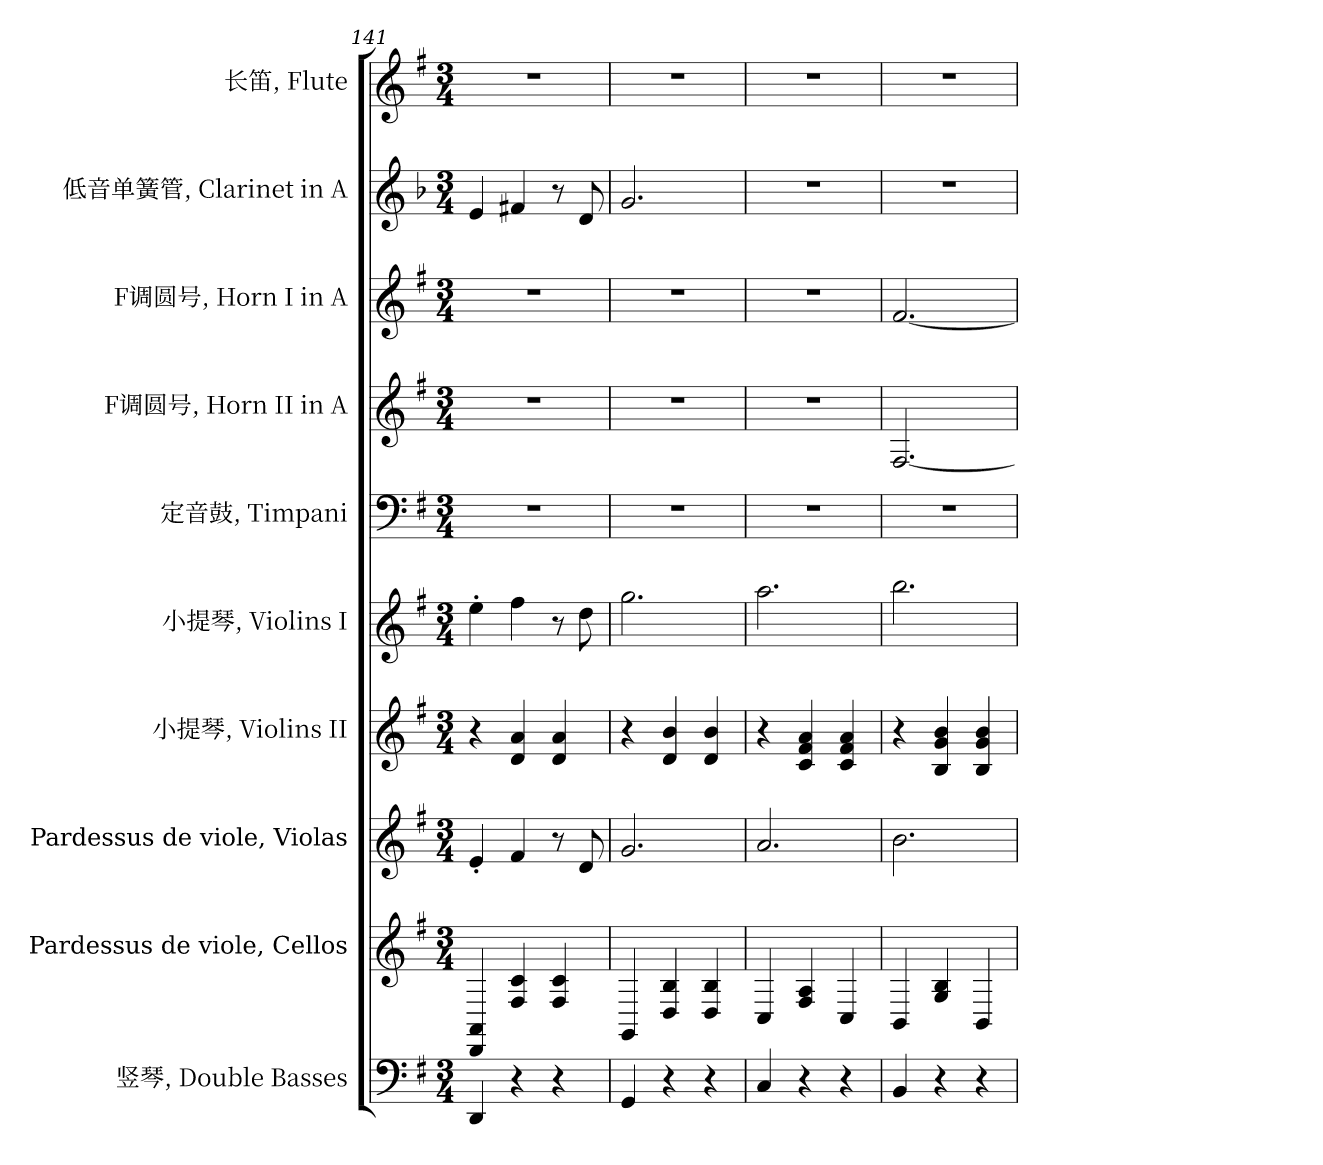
**kern	**kern	**kern	**kern	**kern	**kern	**kern	**kern	**kern	**kern
*part10	*part9	*part8	*part7	*part6	*part5	*part4	*part3	*part2	*part1
*staff10	*staff9	*staff8	*staff7	*staff6	*staff5	*staff4	*staff3	*staff2	*staff1
*I"竖琴, Double Basses	*I"Pardessus de viole, Cellos	*I"Pardessus de viole, Violas	*I"小提琴, Violins II	*I"小提琴, Violins I	*I"定音鼓, Timpani	*I"F调圆号, Horn II in A	*I"F调圆号, Horn I in A	*I"低音单簧管, Clarinet in A	*I"长笛, Flute
*	*I'Pds. v.	*I'Pds. v.	*I'Vln.	*I'Vln.	*I'Timp.	*I'F Hn.	*I'F Hn.	*	*I'Fl.
*clefF4	*clefG2	*clefG2	*clefG2	*clefG2	*clefF4	*clefG2	*clefG2	*clefG2	*clefG2
*	*	*	*	*	*	*ITrd4c7	*ITrd4c7	*ITrd8c14	*
*k[f#]	*k[f#]	*k[f#]	*k[f#]	*k[f#]	*k[f#]	*k[]	*k[]	*k[b-]	*k[f#]
*M3/4	*M3/4	*M3/4	*M3/4	*M3/4	*M3/4	*M3/4	*M3/4	*M3/4	*M3/4
=141	=141	=141	=141	=141	=141	=141	=141	=141	=141
4DD/	4DD/ 4AA/	4e'/	4r	4ee'\	2.r	2.r	2.r	4E/	2.r
4r	4F#/ 4c/	4f#/	4d/ 4a/	4ff#\	.	.	.	4F#X/	.
4r	4F#/ 4c/	8r	4d/ 4a/	8r	.	.	.	8r	.
.	.	8d/	.	8dd\	.	.	.	8D/	.
=142	=142	=142	=142	=142	=142	=142	=142	=142	=142
*	*	*	*	*	*	*	*	*	*MM152
4GG/	4GG/	2.g/	4r	2.gg\	2.r	2.r	2.r	2.G/	2.r
4r	4D/ 4B/	.	4d/ 4b/	.	.	.	.	.	.
4r	4D/ 4B/	.	4d/ 4b/	.	.	.	.	.	.
=143	=143	=143	=143	=143	=143	=143	=143	=143	=143
*	*	*	*	*	*	*	*	*	*MM154
4C/	4C/	2.a/	4r	2.aa\	2.r	2.r	2.r	2.r	2.r
4r	4F#/ 4A/	.	4c/ 4f#/ 4a/	.	.	.	.	.	.
4r	4C/	.	4c/ 4f#/ 4a/	.	.	.	.	.	.
=144	=144	=144	=144	=144	=144	=144	=144	=144	=144
*	*	*	*	*	*	*	*	*	*MM156
4BB/	4BB/	2.b\	4r	2.bb\	2.r	[2.BB/	[2.B/	2.r	2.r
4r	4G/ 4B/	.	4B/ 4g/ 4b/	.	.	.	.	.	.
4r	4BB/	.	4B/ 4g/ 4b/	.	.	.	.	.	.
=	=	=	=	=	=	=	=	=	=
*-	*-	*-	*-	*-	*-	*-	*-	*-	*-
